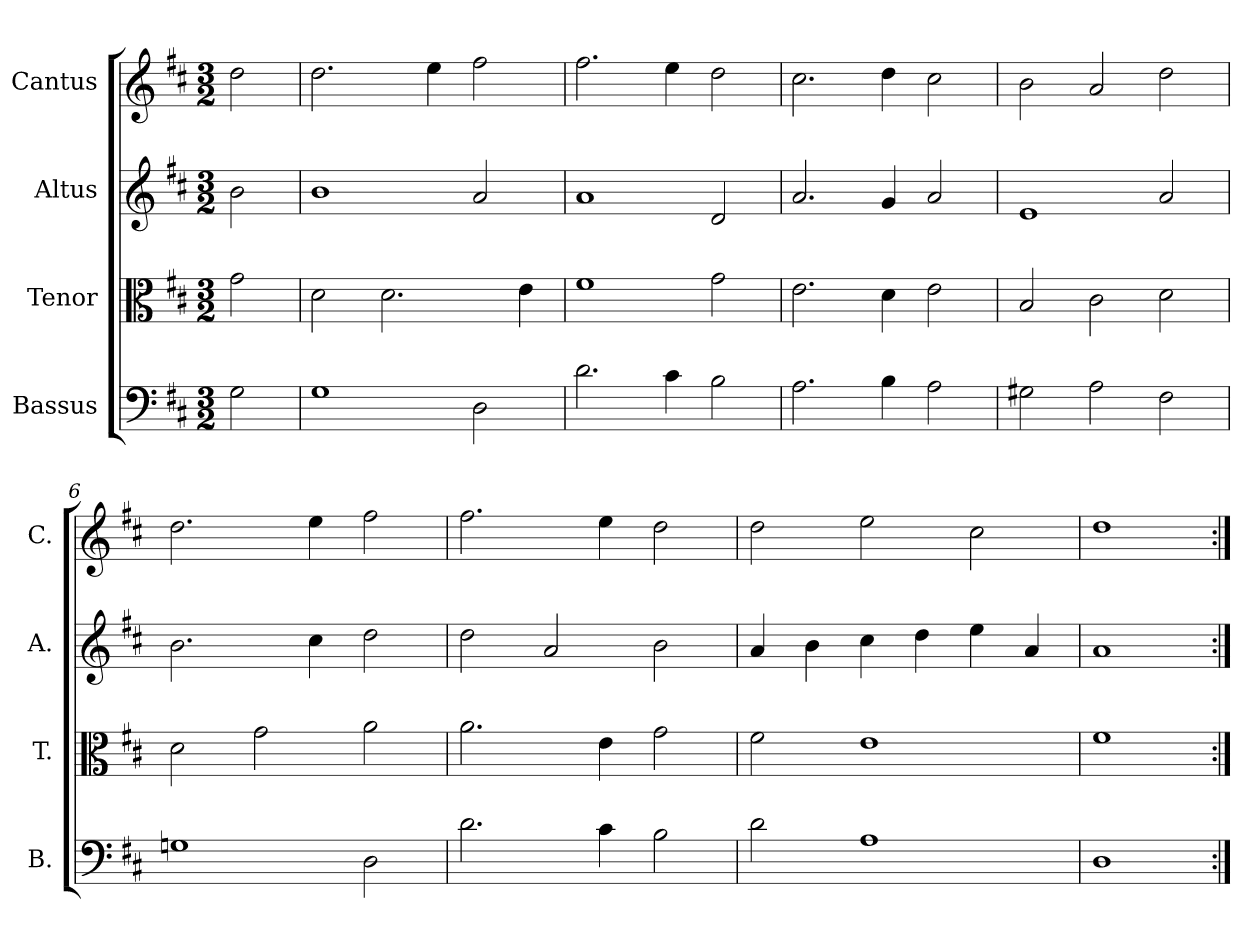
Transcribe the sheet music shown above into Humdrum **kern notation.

**kern	**kern	**kern	**kern
*part4	*part3	*part2	*part1
*staff4	*staff3	*staff2	*staff1
*I"Bassus	*I"Tenor	*I"Altus	*I"Cantus
*I'B.	*I'T.	*I'A.	*I'C.
*clefF4	*clefC3	*clefG2	*clefG2
*k[f#c#]	*k[f#c#]	*k[f#c#]	*k[f#c#]
*D:	*D:	*D:	*D:
*M3/2	*M3/2	*M3/2	*M3/2
=1	=1	=1	=1
2G\	2g\	2b\	2dd\
=2	=2	=2	=2
1G\	2d\	1b\	2.dd\
.	2.d\	.	.
.	.	.	4ee\
2D\	.	2a/	2ff#\
.	4e\	.	.
=3	=3	=3	=3
2.d\	1f#\	1a/	2.ff#\
4c#\	.	.	4ee\
2B\	2g\	2d/	2dd\
=4	=4	=4	=4
2.A\	2.e\	2.a/	2.cc#\
4B\	4d\	4g/	4dd\
2A\	2e\	2a/	2cc#\
=5	=5	=5	=5
2G#X\	2B/	1e/	2b\
2A\	2c#\	.	2a/
2F#\	2d\	2a/	2dd\
=6	=6	=6	=6
1Gn\	2d\	2.b\	2.dd\
.	2g\	.	.
.	.	4cc#\	4ee\
2D\	2a\	2dd\	2ff#\
=7	=7	=7	=7
2.d\	2.a\	2dd\	2.ff#\
.	.	2a/	.
4c#\	4e\	.	4ee\
2B\	2g\	2b\	2dd\
=8	=8	=8	=8
2d\	2f#\	4a/	2dd\
.	.	4b\	.
1A\	1e\	4cc#\	2ee\
.	.	4dd\	.
.	.	4ee\	2cc#\
.	.	4a/	.
=9	=9	=9	=9
1D\	1f#\	1a/	1dd\
=:|!	=:|!	=:|!	=:|!
*-	*-	*-	*-
